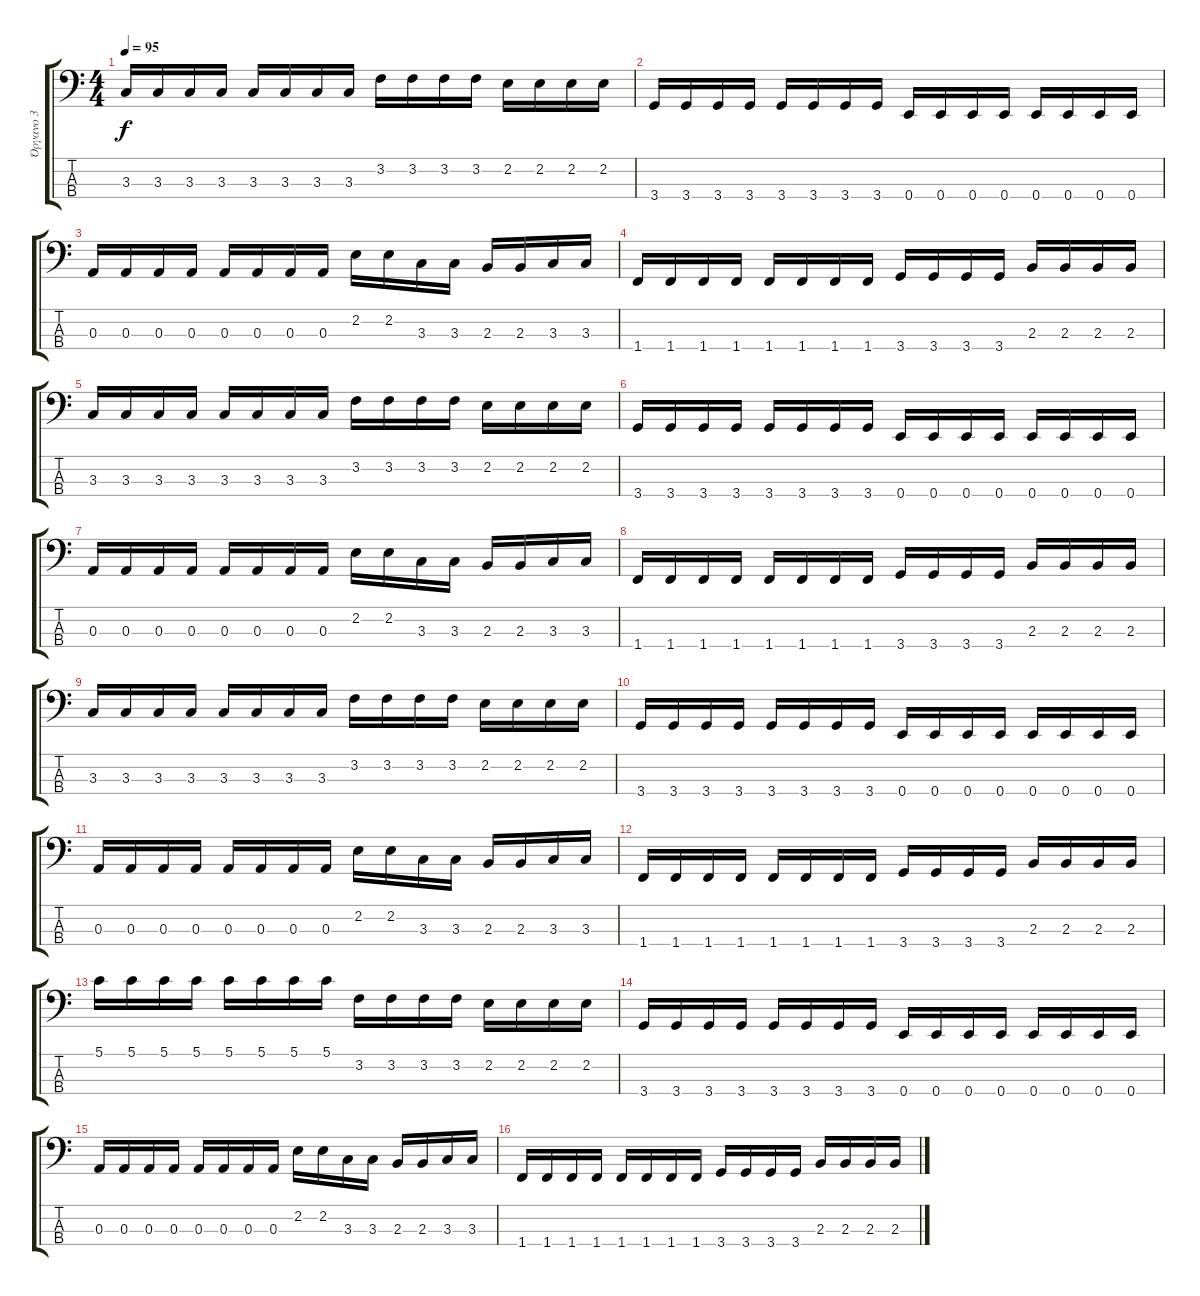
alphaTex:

\track ("Όργανο 3" "Όργανο 3") {instrument electricbassfinger}
\staff {score tabs}
\tuning (G2 D2 A1 E1) {hide}
\ts (4 4)
\tempo 95
\clef f4
\ks c
3.3.16{dy f instrument electricbassfinger} 3.3.16 3.3.16 3.3.16 3.3.16 3.3.16 3.3.16 3.3.16 3.2.16 3.2.16 3.2.16 3.2.16 2.2.16 2.2.16 2.2.16 2.2.16 |
3.4.16 3.4.16 3.4.16 3.4.16 3.4.16 3.4.16 3.4.16 3.4.16 0.4.16 0.4.16 0.4.16 0.4.16 0.4.16 0.4.16 0.4.16 0.4.16 |
0.3.16 0.3.16 0.3.16 0.3.16 0.3.16 0.3.16 0.3.16 0.3.16 2.2.16 2.2.16 3.3.16 3.3.16 2.3.16 2.3.16 3.3.16 3.3.16 |
1.4.16 1.4.16 1.4.16 1.4.16 1.4.16 1.4.16 1.4.16 1.4.16 3.4.16 3.4.16 3.4.16 3.4.16 2.3.16 2.3.16 2.3.16 2.3.16 |
3.3.16{instrument electricbassfinger} 3.3.16 3.3.16 3.3.16 3.3.16 3.3.16 3.3.16 3.3.16 3.2.16 3.2.16 3.2.16 3.2.16 2.2.16 2.2.16 2.2.16 2.2.16 |
3.4.16 3.4.16 3.4.16 3.4.16 3.4.16 3.4.16 3.4.16 3.4.16 0.4.16 0.4.16 0.4.16 0.4.16 0.4.16 0.4.16 0.4.16 0.4.16 |
0.3.16 0.3.16 0.3.16 0.3.16 0.3.16 0.3.16 0.3.16 0.3.16 2.2.16 2.2.16 3.3.16 3.3.16 2.3.16 2.3.16 3.3.16 3.3.16 |
1.4.16 1.4.16 1.4.16 1.4.16 1.4.16 1.4.16 1.4.16 1.4.16 3.4.16 3.4.16 3.4.16 3.4.16 2.3.16 2.3.16 2.3.16 2.3.16 |
3.3.16 3.3.16 3.3.16 3.3.16 3.3.16 3.3.16 3.3.16 3.3.16 3.2.16 3.2.16 3.2.16 3.2.16 2.2.16 2.2.16 2.2.16 2.2.16 |
3.4.16 3.4.16 3.4.16 3.4.16 3.4.16 3.4.16 3.4.16 3.4.16 0.4.16 0.4.16 0.4.16 0.4.16 0.4.16 0.4.16 0.4.16 0.4.16 |
0.3.16 0.3.16 0.3.16 0.3.16 0.3.16 0.3.16 0.3.16 0.3.16 2.2.16 2.2.16 3.3.16 3.3.16 2.3.16 2.3.16 3.3.16 3.3.16 |
1.4.16 1.4.16 1.4.16 1.4.16 1.4.16 1.4.16 1.4.16 1.4.16 3.4.16 3.4.16 3.4.16 3.4.16 2.3.16 2.3.16 2.3.16 2.3.16 |
5.1.16 5.1.16 5.1.16 5.1.16 5.1.16 5.1.16 5.1.16 5.1.16 3.2.16 3.2.16 3.2.16 3.2.16 2.2.16 2.2.16 2.2.16 2.2.16 |
3.4.16 3.4.16 3.4.16 3.4.16 3.4.16 3.4.16 3.4.16 3.4.16 0.4.16 0.4.16 0.4.16 0.4.16 0.4.16 0.4.16 0.4.16 0.4.16 |
0.3.16 0.3.16 0.3.16 0.3.16 0.3.16 0.3.16 0.3.16 0.3.16 2.2.16 2.2.16 3.3.16 3.3.16 2.3.16 2.3.16 3.3.16 3.3.16 |
1.4.16 1.4.16 1.4.16 1.4.16 1.4.16 1.4.16 1.4.16 1.4.16 3.4.16 3.4.16 3.4.16 3.4.16 2.3.16 2.3.16 2.3.16 2.3.16
